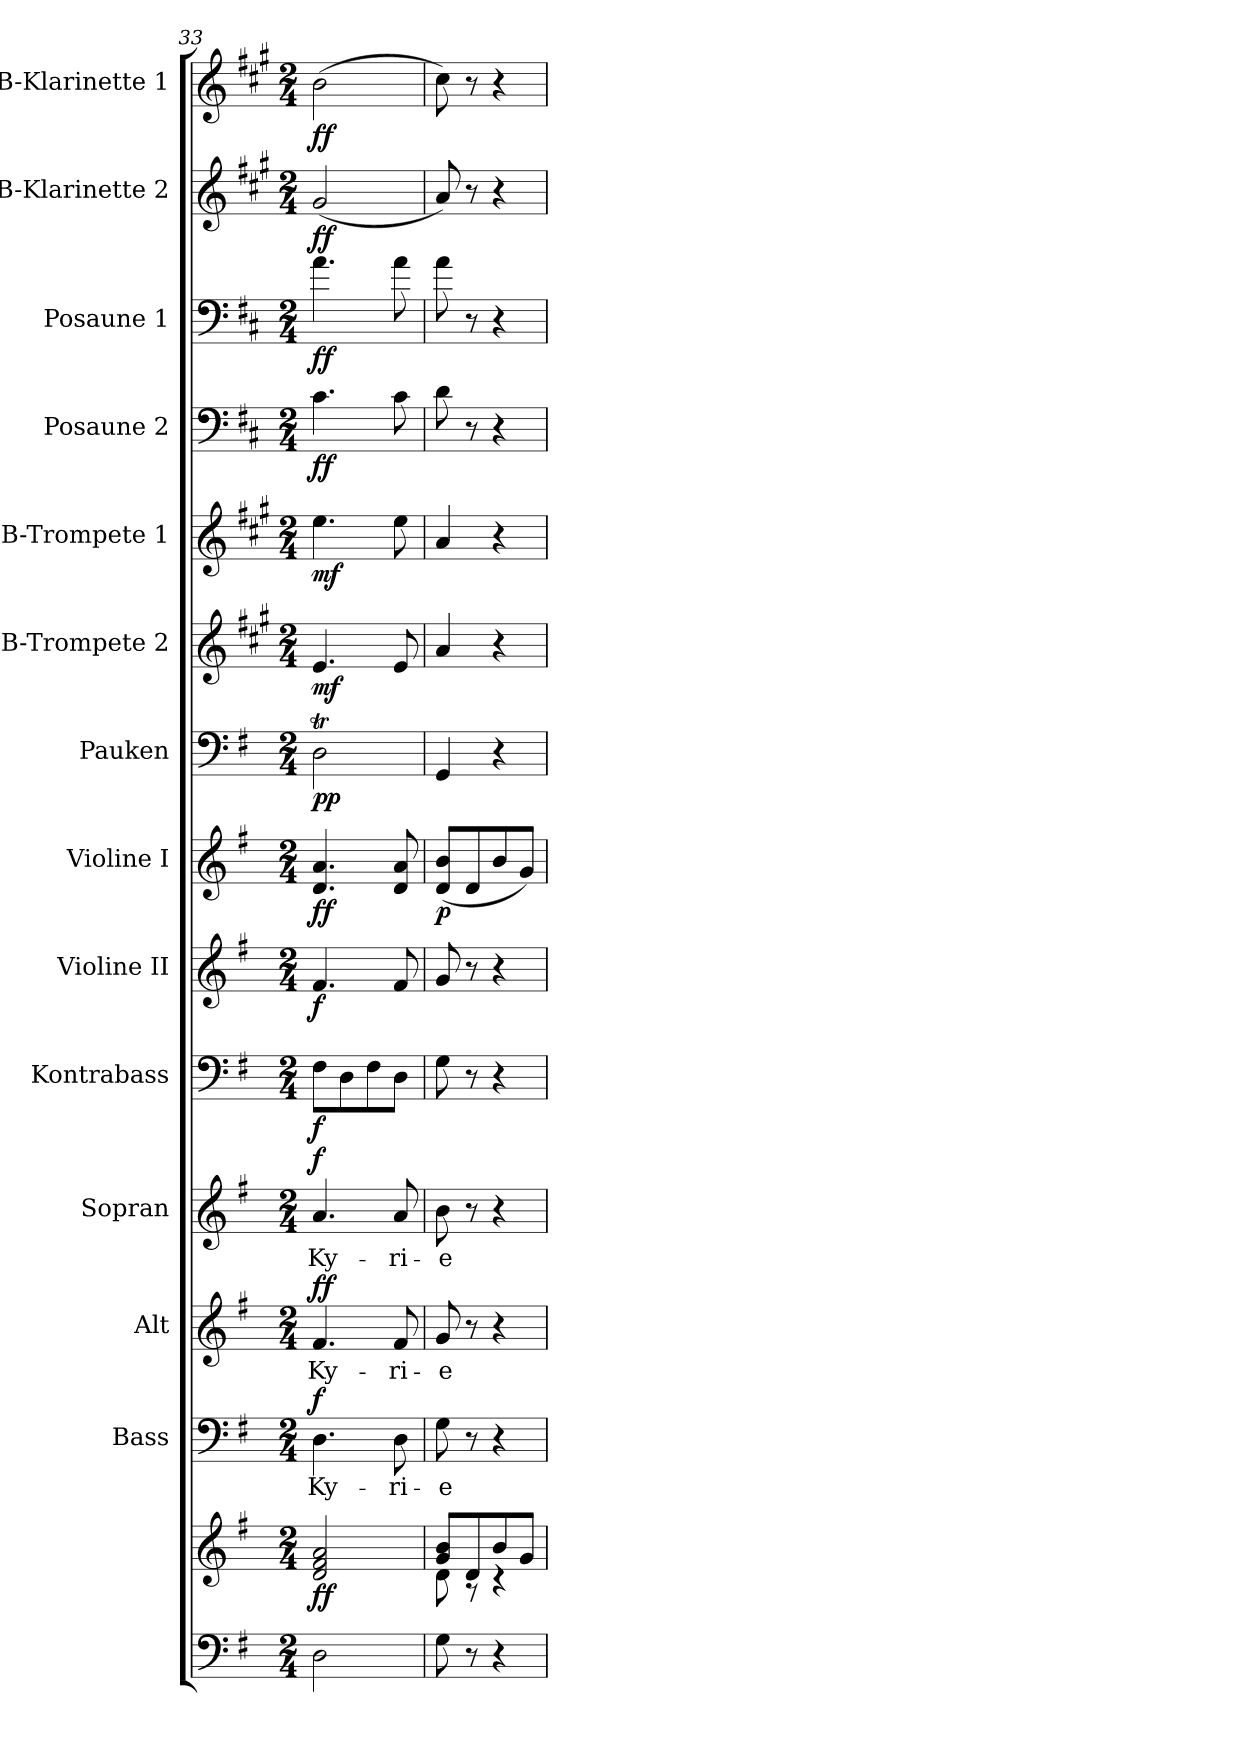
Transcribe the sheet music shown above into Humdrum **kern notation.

**kern	**kern	**dynam	**kern	**text	**dynam	**kern	**text	**dynam	**kern	**text	**dynam	**kern	**dynam	**kern	**dynam	**kern	**dynam	**kern	**dynam	**kern	**dynam	**kern	**dynam	**kern	**dynam	**kern	**dynam	**kern	**dynam	**kern	**dynam
*part14	*part14	*part14	*part13	*part13	*part13	*part12	*part12	*part12	*part11	*part11	*part11	*part10	*part10	*part9	*part9	*part8	*part8	*part7	*part7	*part6	*part6	*part5	*part5	*part4	*part4	*part3	*part3	*part2	*part2	*part1	*part1
*staff15	*staff14	*staff14/15	*staff13	*staff13	*staff13	*staff12	*staff12	*staff12	*staff11	*staff11	*staff11	*staff10	*staff10	*staff9	*staff9	*staff8	*staff8	*staff7	*staff7	*staff6	*staff6	*staff5	*staff5	*staff4	*staff4	*staff3	*staff3	*staff2	*staff2	*staff1	*staff1
*	*	*	*I"Bass	*	*	*I"Alt	*	*	*I"Sopran	*	*	*I"Kontrabass	*	*I"Violine II	*	*I"Violine I	*	*I"Pauken	*	*I"B-Trompete 2	*	*I"B-Trompete 1	*	*I"Posaune 2	*	*I"Posaune 1	*	*I"B-Klarinette 2	*	*I"B-Klarinette 1	*
*	*	*	*I'B.	*	*	*I'A.	*	*	*I'S.	*	*	*I'Kb.	*	*I'Vl. II	*	*I'Vl. I	*	*I'Pk.	*	*I'B Trp. 2	*	*I'B Trp. 1	*	*I'Pos. 2	*	*I'Pos. 1	*	*I'B Kl. 2	*	*I'B Kl. 1	*
*clefF4	*clefG2	*	*clefF4	*	*	*clefG2	*	*	*clefG2	*	*	*clefF4	*	*clefG2	*	*clefG2	*	*clefF4	*	*clefG2	*	*clefG2	*	*clefF4	*	*clefF4	*	*clefG2	*	*clefG2	*
*	*	*	*	*	*	*	*	*	*	*	*	*ITrd7c12	*	*	*	*	*	*	*	*ITrd1c2	*	*ITrd1c2	*	*ITrd4c7	*	*ITrd4c7	*	*ITrd1c2	*	*ITrd1c2	*
*k[f#]	*k[f#]	*	*k[f#]	*	*	*k[f#]	*	*	*k[f#]	*	*	*k[f#]	*	*k[f#]	*	*k[f#]	*	*k[f#]	*	*k[f#]	*	*k[f#]	*	*k[f#]	*	*k[f#]	*	*k[f#]	*	*k[f#]	*
*G:	*G:	*	*G:	*	*	*G:	*	*	*G:	*	*	*G:	*	*G:	*	*G:	*	*G:	*	*G:	*	*G:	*	*G:	*	*G:	*	*G:	*	*G:	*
*M2/4	*M2/4	*	*M2/4	*	*	*M2/4	*	*	*M2/4	*	*	*M2/4	*	*M2/4	*	*M2/4	*	*M2/4	*	*M2/4	*	*M2/4	*	*M2/4	*	*M2/4	*	*M2/4	*	*M2/4	*
=33	=33	=33	=33	=33	=33	=33	=33	=33	=33	=33	=33	=33	=33	=33	=33	=33	=33	=33	=33	=33	=33	=33	=33	=33	=33	=33	=33	=33	=33	=33	=33
!	!	!LO:DY:b	!	!LO:LY:b	!LO:DY:a	!	!LO:LY:b	!LO:DY:a	!	!LO:LY:b	!LO:DY:a	!	!LO:DY:b	!	!LO:DY:b	!	!LO:DY:b	!	!LO:DY:b	!	!LO:DY:b	!	!LO:DY:b	!	!LO:DY:b	!	!LO:DY:b	!	!LO:DY:b	!	!LO:DY:b
2D\	2d/ 2f#/ 2a/	ff	4.D\	Ky-	f	4.f#/	Ky-	ff	4.a/	Ky-	f	8FF#\L	f	4.f#/	f	4.d/ 4.a/	ff	2DT\	pp	4.d/	mf	4.dd\	mf	4.F#\	ff	4.d\	ff	(<2f#/	ff	(>2a\	ff
.	.	.	.	.	.	.	.	.	.	.	.	8DD\	.	.	.	.	.	.	.	.	.	.	.	.	.	.	.	.	.	.	.
.	.	.	.	.	.	.	.	.	.	.	.	8FF#\	.	.	.	.	.	.	.	.	.	.	.	.	.	.	.	.	.	.	.
!	!	!	!	!LO:LY:b	!	!	!LO:LY:b	!	!	!LO:LY:b	!	!	!	!	!	!	!	!	!	!	!	!	!	!	!	!	!	!	!	!	!
.	.	.	8D\	-ri-	.	8f#/	-ri-	.	8a/	-ri-	.	8DD\J	.	8f#/	.	8d/ 8a/	.	.	.	8d/	.	8dd\	.	8F#\	.	8d\	.	.	.	.	.
=34	=34	=34	=34	=34	=34	=34	=34	=34	=34	=34	=34	=34	=34	=34	=34	=34	=34	=34	=34	=34	=34	=34	=34	=34	=34	=34	=34	=34	=34	=34	=34
*	*^	*	*	*	*	*	*	*	*	*	*	*	*	*	*	*	*	*	*	*	*	*	*	*	*	*	*	*	*	*	*
!	!	!	!	!	!LO:LY:b	!	!	!LO:LY:b	!	!	!LO:LY:b	!	!	!	!	!	!	!LO:DY:b	!	!	!	!	!	!	!	!	!	!	!	!	!	!
8G\	8g/ 8b/L	8d\	.	8G\	-e	.	8g/	-e	.	8b\	-e	.	8GG\	.	8g/	.	(<8d/ 8b/L	p	4GG/	.	4g/	.	4g/	.	8G\	.	8d\	.	8g/)	.	8b\)	.
8r	8d/	8rG	.	8r	.	.	8r	.	.	8r	.	.	8r	.	8r	.	8d/	.	.	.	.	.	.	.	8r	.	8r	.	8r	.	8r	.
4r	8b/	4rc	.	4r	.	.	4r	.	.	4r	.	.	4r	.	4r	.	8b/	.	4r	.	4r	.	4r	.	4r	.	4r	.	4r	.	4r	.
.	8g/J	.	.	.	.	.	.	.	.	.	.	.	.	.	.	.	8g/J)	.	.	.	.	.	.	.	.	.	.	.	.	.	.	.
*	*v	*v	*	*	*	*	*	*	*	*	*	*	*	*	*	*	*	*	*	*	*	*	*	*	*	*	*	*	*	*	*	*
=	=	=	=	=	=	=	=	=	=	=	=	=	=	=	=	=	=	=	=	=	=	=	=	=	=	=	=	=	=	=	=
*-	*-	*-	*-	*-	*-	*-	*-	*-	*-	*-	*-	*-	*-	*-	*-	*-	*-	*-	*-	*-	*-	*-	*-	*-	*-	*-	*-	*-	*-	*-	*-
